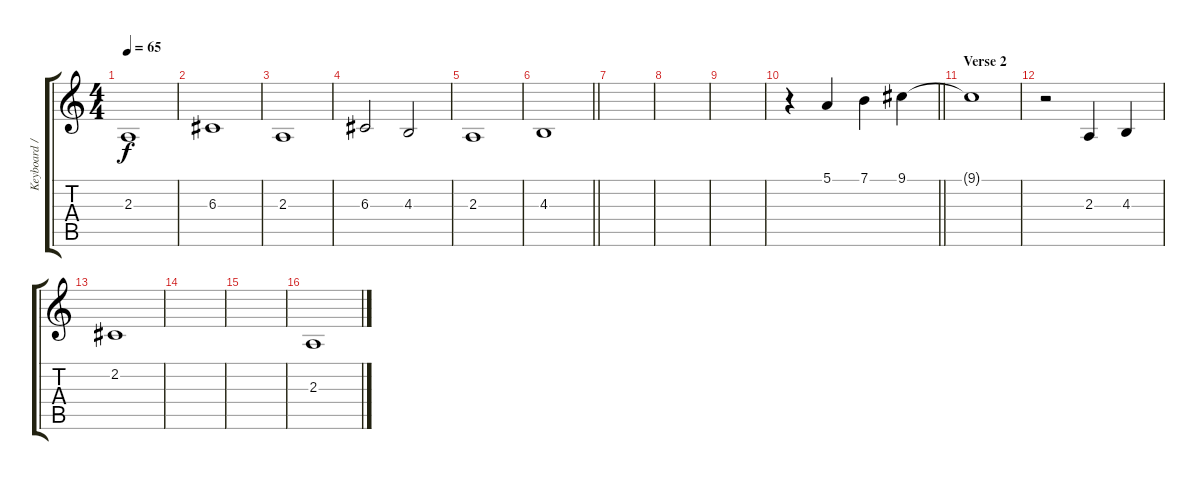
\track ("Keyboard / Violin" "Keyboard /") {instrument synthstrings1}
\staff {score tabs}
\tuning (E4 B3 G3 D3 A2 D2) {hide}
\ts (4 4)
\tempo 65
\clef g2
\ks c
2.3.1{dy f} |
6.3.1 |
2.3.1 |
6.3.2 4.3.2 |
2.3.1 |
\barLineRight lightlight
4.3.1{volume 0} |
\section ("" "")
|
|
|
\barLineRight lightlight
r.4 5.1.4 7.1.4 9.1.4 |
\section ("" "Verse 2")
9.1{t}.1{volume 0} |
r.2{volume 10} 2.3.4 4.3.4 |
2.2.1{volume 0} |
|
|
2.3.1
